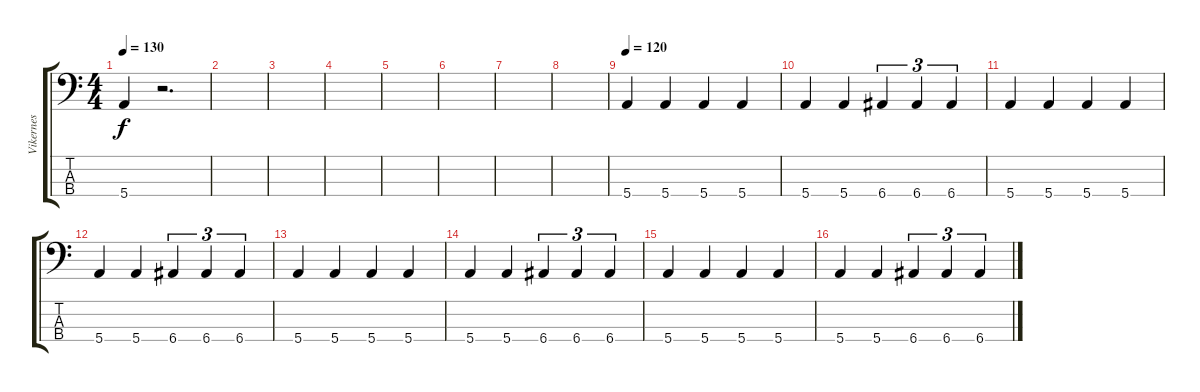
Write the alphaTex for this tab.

\track ("Vikernes" "Vikernes") {instrument fretlessbass}
\staff {score tabs}
\tuning (G2 D2 A1 E1) {hide}
\ts (4 4)
\tempo 130
\clef f4
\ks c
5.4.4{dy f} r.2{d} |
|
|
|
|
|
|
|
\tempo 120
5.4.4 5.4.4 5.4.4 5.4.4 |
5.4.4 5.4.4 6.4.4{tu (3 2)} 6.4.4{tu (3 2)} 6.4.4{tu (3 2)} |
5.4.4 5.4.4 5.4.4 5.4.4 |
5.4.4 5.4.4 6.4.4{tu (3 2)} 6.4.4{tu (3 2)} 6.4.4{tu (3 2)} |
5.4.4 5.4.4 5.4.4 5.4.4 |
5.4.4 5.4.4 6.4.4{tu (3 2)} 6.4.4{tu (3 2)} 6.4.4{tu (3 2)} |
5.4.4 5.4.4 5.4.4 5.4.4 |
5.4.4 5.4.4 6.4.4{tu (3 2)} 6.4.4{tu (3 2)} 6.4.4{tu (3 2)}
